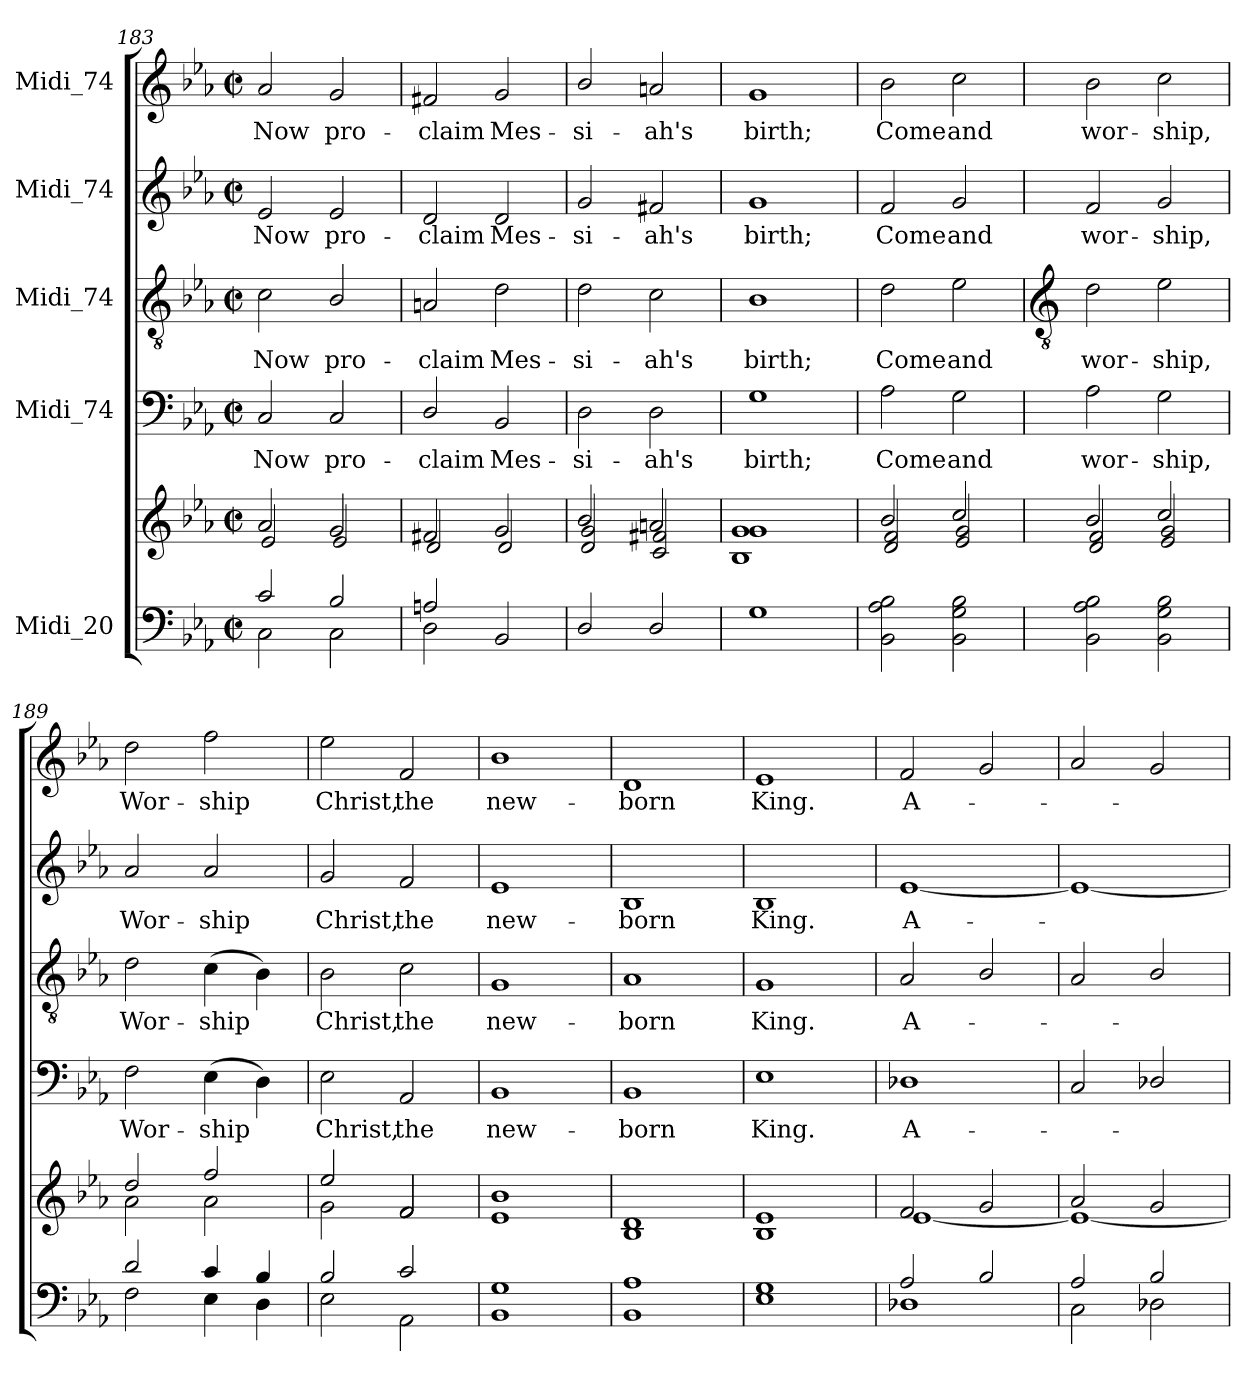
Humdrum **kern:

**kern	**kern	**kern	**text	**kern	**text	**kern	**text	**kern	**text
*part5	*part5	*part4	*part4	*part3	*part3	*part2	*part2	*part1	*part1
*staff6	*staff5	*staff4	*staff4	*staff3	*staff3	*staff2	*staff2	*staff1	*staff1
*I"Midi_20	*	*I"Midi_74	*	*I"Midi_74	*	*I"Midi_74	*	*I"Midi_74	*
*clefF4	*clefG2	*clefF4	*	*clefGv2	*	*clefG2	*	*clefG2	*
*k[b-e-a-]	*k[b-e-a-]	*k[b-e-a-]	*	*k[b-e-a-]	*	*k[b-e-a-]	*	*k[b-e-a-]	*
*E-:	*E-:	*E-:	*	*E-:	*	*E-:	*	*E-:	*
*M2/2	*M2/2	*M2/2	*	*M2/2	*	*M2/2	*	*M2/2	*
*met(c|)	*met(c|)	*met(c|)	*	*met(c|)	*	*met(c|)	*	*met(c|)	*
=183	=183	=183	=183	=183	=183	=183	=183	=183	=183
*^	*^	*	*	*	*	*	*	*	*
!	!	!	!	!	!LO:LY:b	!	!LO:LY:b	!	!LO:LY:b	!	!LO:LY:b
2c/	2C\	2a-	2e-/	2C	Now	2c	Now	2e-	Now	2a-	Now
!	!	!	!	!	!LO:LY:b	!	!LO:LY:b	!	!LO:LY:b	!	!LO:LY:b
2B-/	2C\	2g	2e-/	2C	pro-	2B-/	pro-	2e-	pro-	2g	pro-
=184	=184	=184	=184	=184	=184	=184	=184	=184	=184	=184	=184
!	!	!	!	!	!LO:LY:b	!	!LO:LY:b	!	!LO:LY:b	!	!LO:LY:b
2An/	2D\	2f#X	2d/	2D/	-claim	2An	-claim	2d	-claim	2f#X	-claim
!	!	!	!	!	!LO:LY:b	!	!LO:LY:b	!	!LO:LY:b	!	!LO:LY:b
2ryy	2BB-/	2g	2d/	2BB-	Mes-	2d	Mes-	2d	Mes-	2g	Mes-
=185	=185	=185	=185	=185	=185	=185	=185	=185	=185	=185	=185
!	!	!	!	!	!LO:LY:b	!	!LO:LY:b	!	!LO:LY:b	!	!LO:LY:b
1ryy	2D/	2b-/	2d/ 2g/	2D	-si-	2d	-si-	2g	-si-	2b-/	-si-
!	!	!	!	!	!LO:LY:b	!	!LO:LY:b	!	!LO:LY:b	!	!LO:LY:b
.	2D/	2an	2c/ 2f#X/	2D	-ah's	2c	-ah's	2f#X	-ah's	2an	-ah's
=186	=186	=186	=186	=186	=186	=186	=186	=186	=186	=186	=186
!	!	!	!	!	!LO:LY:b	!	!LO:LY:b	!	!LO:LY:b	!	!LO:LY:b
1ryy	1G\	1g	1B-\ 1g\	1G	birth;	1B-	birth;	1g	birth;	1g	birth;
=187	=187	=187	=187	=187	=187	=187	=187	=187	=187	=187	=187
!	!	!	!	!	!LO:LY:b	!	!LO:LY:b	!	!LO:LY:b	!	!LO:LY:b
1ryy	2BB-\ 2A-\ 2B-\	2b-/	2d/ 2f/	2A-	Come	2d	Come	2f	Come	2b-	Come
!	!	!	!	!	!LO:LY:b	!	!LO:LY:b	!	!LO:LY:b	!	!LO:LY:b
.	2BB-\ 2G\ 2B-\	2cc/	2e-/ 2g/	2G	and	2e-	and	2g	and	2cc	and
!!LO:LB:g=z
=188	=188	=188	=188	=188	=188	=188	=188	=188	=188	=188	=188
*	*	*	*	*	*	*clefGv2	*	*	*	*	*
!	!	!	!	!	!LO:LY:b	!	!LO:LY:b	!	!LO:LY:b	!	!LO:LY:b
1ryy	2BB-\ 2A-\ 2B-\	2b-/	2d/ 2f/	2A-	wor-	2d	wor-	2f	wor-	2b-	wor-
!	!	!	!	!	!LO:LY:b	!	!LO:LY:b	!	!LO:LY:b	!	!LO:LY:b
.	2BB-\ 2G\ 2B-\	2cc/	2e-/ 2g/	2G	-ship,	2e-	-ship,	2g	-ship,	2cc	-ship,
=189	=189	=189	=189	=189	=189	=189	=189	=189	=189	=189	=189
!	!	!	!	!	!LO:LY:b	!	!LO:LY:b	!	!LO:LY:b	!	!LO:LY:b
2d/	2F\	2dd	2a-\	2F	Wor-	2d	Wor-	2a-	Wor-	2dd	Wor-
!	!	!	!	!	!LO:LY:b	!	!LO:LY:b	!	!LO:LY:b	!	!LO:LY:b
4c/	4E-\	2ff	2a-\	(>4E-	-ship	(>4c	-ship	2a-	-ship	2ff	-ship
4B-/	4D\	.	.	4D)	.	4B-)	.	.	.	.	.
=190	=190	=190	=190	=190	=190	=190	=190	=190	=190	=190	=190
!	!	!	!	!	!LO:LY:b	!	!LO:LY:b	!	!LO:LY:b	!	!LO:LY:b
2B-/	2E-\	2ee-	2g\	2E-	Christ,	2B-	Christ,	2g	Christ,	2ee-	Christ,
!	!	!	!	!	!LO:LY:b	!	!LO:LY:b	!	!LO:LY:b	!	!LO:LY:b
2c/	2AA-\	2f	2f/	2AA-	the	2c	the	2f	the	2f	the
=191	=191	=191	=191	=191	=191	=191	=191	=191	=191	=191	=191
!	!	!	!	!	!LO:LY:b	!	!LO:LY:b	!	!LO:LY:b	!	!LO:LY:b
1G/	1BB-\	1b-	1e-\	1BB-	new-	1G	new-	1e-	new-	1b-	new-
=192	=192	=192	=192	=192	=192	=192	=192	=192	=192	=192	=192
!	!	!	!	!	!LO:LY:b	!	!LO:LY:b	!	!LO:LY:b	!	!LO:LY:b
1A-/	1BB-\	1d	1B-\	1BB-	-born	1A-	-born	1B-	-born	1d	-born
=193	=193	=193	=193	=193	=193	=193	=193	=193	=193	=193	=193
!	!	!	!	!	!LO:LY:b	!	!LO:LY:b	!	!LO:LY:b	!	!LO:LY:b
1G/	1E-\	1e-	1B-\	1E-	King.	1G	King.	1B-	King.	1e-	King.
=194	=194	=194	=194	=194	=194	=194	=194	=194	=194	=194	=194
!	!	!	!	!	!LO:LY:b	!	!LO:LY:b	!	!LO:LY:b	!	!LO:LY:b
2A-/	1D-X\	2f	[1e-\	1D-X	A-	2A-	A-	[1e-	A-	2f	A-
2B-/	.	2g	.	.	.	2B-/	.	.	.	2g	.
=195	=195	=195	=195	=195	=195	=195	=195	=195	=195	=195	=195
2A-/	2C\	2a-	1e-\_	2C	.	2A-	.	1e-_	.	2a-	.
2B-/	2D-X\	2g	.	2D-X/	.	2B-/	.	.	.	2g	.
*v	*v	*	*	*	*	*	*	*	*	*	*
*	*v	*v	*	*	*	*	*	*	*	*
=	=	=	=	=	=	=	=	=	=
*-	*-	*-	*-	*-	*-	*-	*-	*-	*-
